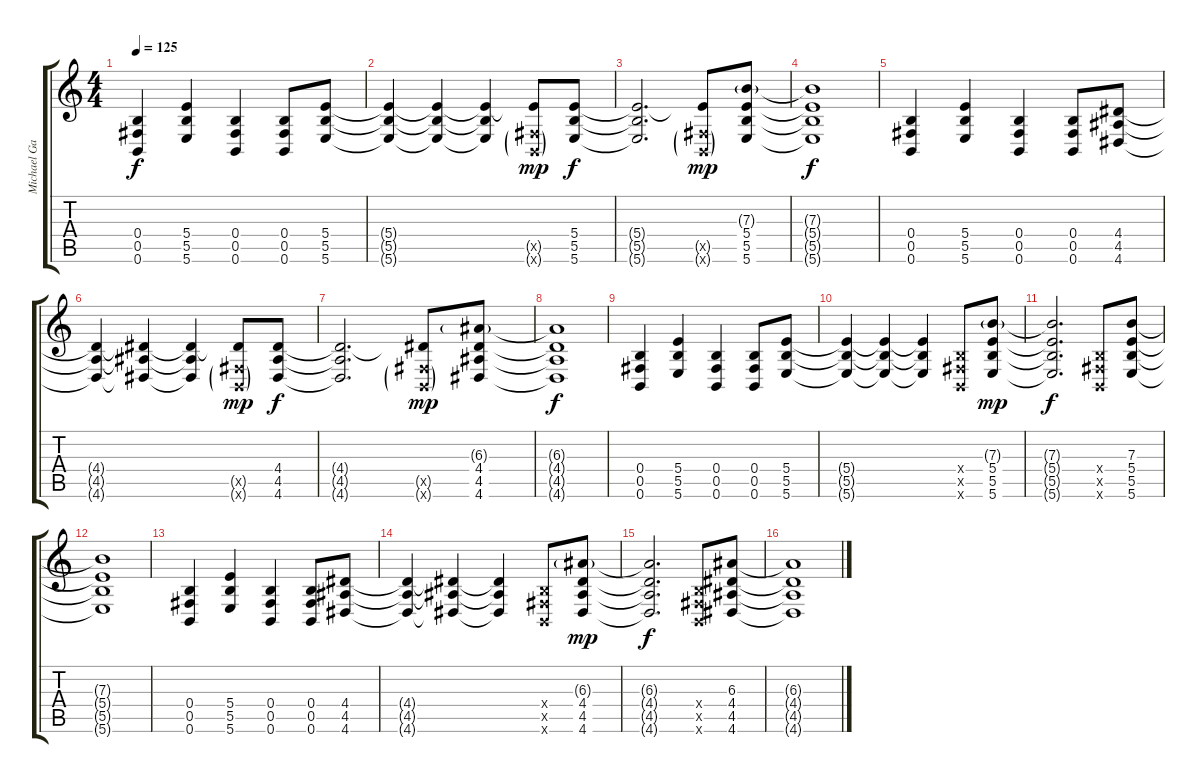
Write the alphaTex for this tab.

\track ("Michael Gallagher" "Michael Ga") {instrument electricguitarclean}
\staff {score tabs}
\tuning (Db4 Ab3 E3 B2 Gb2 B1) {hide}
\ts (4 4)
\tempo 125
\clef g2
\ks c
(0.4 0.5 0.6).4{dy f volume 9 balance 12 instrument distortionguitar} (5.4 5.5 5.6).4 (0.4 0.5 0.6).4 (0.4 0.5 0.6).8 (5.4 5.5 5.6).8 |
(5.4{t} 5.5{t} 5.6{t}).4 (5.4{t} 5.5{t} 5.6{t}).4 (5.4{t} 5.5{t} 5.6{t}).4 (5.4{t} 0.5{g x} 0.6{g x}).8{dy mp} (5.4 5.5 5.6).8{dy f} |
(5.4{t} 5.5{t} 5.6{t}).2{d} (5.4{t} 0.5{g x} 0.6{g x}).8{dy mp} (7.3{g} 5.4 5.5 5.6).8 |
(7.3{t} 5.4{t} 5.5{t} 5.6{t}).1{dy f} |
(0.4 0.5 0.6).4 (5.4 5.5 5.6).4 (0.4 0.5 0.6).4 (0.4 0.5 0.6).8 (4.4 4.5 4.6).8 |
(4.4{t} 4.5{t} 4.6{t}).4 (4.4{t} 4.5{t} 4.6{t}).4 (4.4{t} 4.5{t} 4.6{t}).4 (4.4{t} 0.5{g x} 0.6{g x}).8{dy mp} (4.4 4.5 4.6).8{dy f} |
(4.4{t} 4.5{t} 4.6{t}).2{d} (4.4{t} 0.5{g x} 0.6{g x}).8{dy mp} (6.3{g} 4.4 4.5 4.6).8 |
(6.3{t} 4.4{t} 4.5{t} 4.6{t}).1{dy f} |
(0.4 0.5 0.6).4 (5.4 5.5 5.6).4 (0.4 0.5 0.6).4 (0.4 0.5 0.6).8 (5.4 5.5 5.6).8 |
(5.4{t} 5.5{t} 5.6{t}).4 (5.4{t} 5.5{t} 5.6{t}).4 (5.4{t} 5.5{t} 5.6{t}).4 (0.4{x} 0.5{x} 0.6{x}).8 (7.3{g} 5.4 5.5 5.6).8{dy mp} |
(7.3{t} 5.4{t} 5.5{t} 5.6{t}).2{d dy f} (0.4{x} 0.5{x} 0.6{x}).8 (7.3 5.4 5.5 5.6).8 |
(7.3{t} 5.4{t} 5.5{t} 5.6{t}).1 |
(0.4 0.5 0.6).4 (5.4 5.5 5.6).4 (0.4 0.5 0.6).4 (0.4 0.5 0.6).8 (4.4 4.5 4.6).8 |
(4.4{t} 4.5{t} 4.6{t}).4 (4.4{t} 4.5{t} 4.6{t}).4 (4.4{t} 4.5{t} 4.6{t}).4 (0.4{x} 0.5{x} 0.6{x}).8 (6.3{g} 4.4 4.5 4.6).8{dy mp} |
(6.3{t} 4.4{t} 4.5{t} 4.6{t}).2{d dy f} (0.4{x} 0.5{x} 0.6{x}).8 (6.3 4.4 4.5 4.6).8 |
(6.3{t} 4.4{t} 4.5{t} 4.6{t}).1
